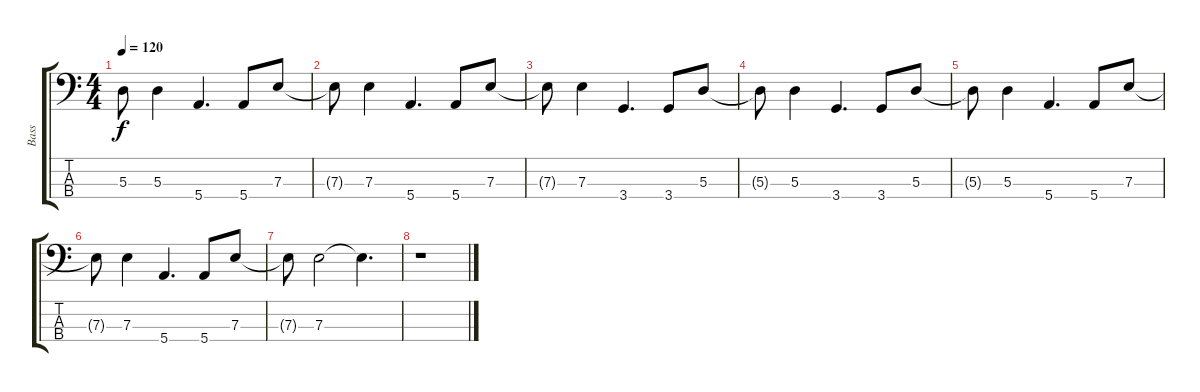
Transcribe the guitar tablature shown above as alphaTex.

\track ("Bass" "Bass") {instrument electricbassfinger}
\staff {score tabs}
\tuning (G2 D2 A1 E1) {hide}
\ts (4 4)
\tempo 120
\clef f4
\ks c
5.3{t}.8{dy f} 5.3.4 5.4.4{d} 5.4.8 7.3.8 |
7.3{t}.8 7.3.4 5.4.4{d} 5.4.8 7.3.8 |
7.3{t}.8 7.3.4 3.4.4{d} 3.4.8 5.3.8 |
5.3{t}.8 5.3.4 3.4.4{d} 3.4.8 5.3.8 |
5.3{t}.8 5.3.4 5.4.4{d} 5.4.8 7.3.8 |
7.3{t}.8 7.3.4 5.4.4{d} 5.4.8 7.3.8 |
7.3{t}.8 7.3.2 7.3{t}.4{d} |
r.1
